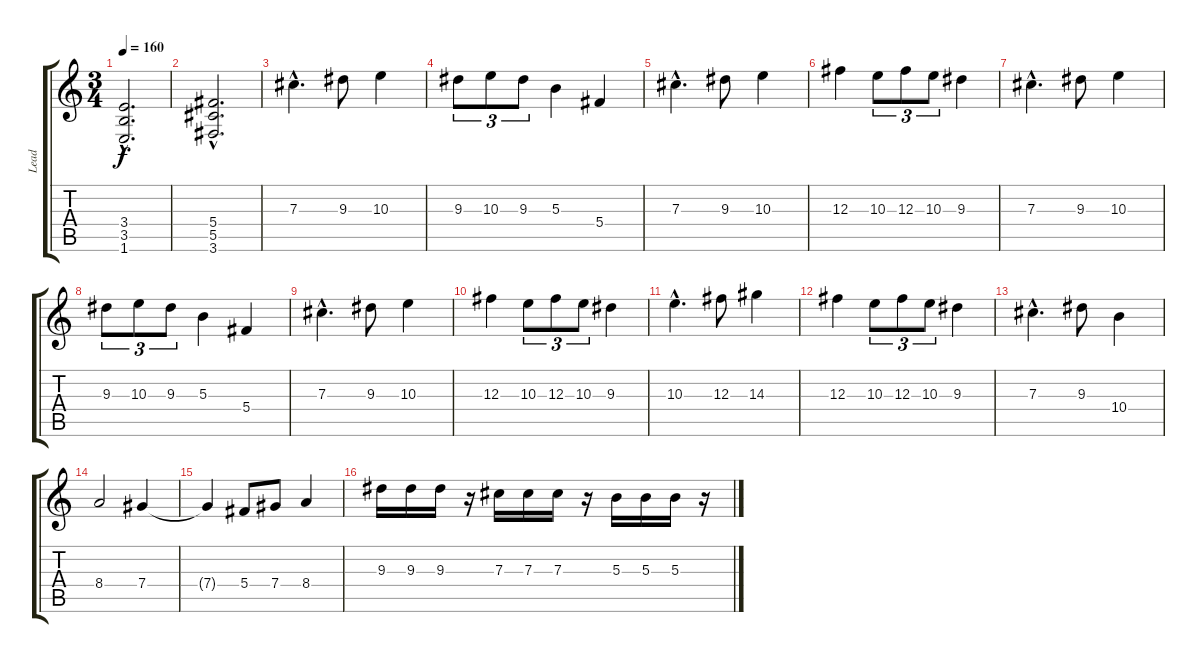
\track ("Lead" "Lead") {instrument distortionguitar}
\staff {score tabs}
\tuning (Eb4 Bb3 Gb3 Db3 Ab2 Eb2) {hide}
\ts (3 4)
\tempo 160
\clef g2
\ks c
(3.4{hac} 3.5{hac} 1.6{hac}).2{d dy f} |
(5.4{hac} 5.5{hac} 3.6{hac}).2{d} |
7.3{hac}.4{d} 9.3.8 10.3.4 |
9.3.8{tu (3 2)} 10.3.8{tu (3 2)} 9.3.8{tu (3 2)} 5.3.4 5.4.4 |
7.3{hac}.4{d} 9.3.8 10.3.4 |
12.3.4 10.3.8{tu (3 2)} 12.3.8{tu (3 2)} 10.3.8{tu (3 2)} 9.3.4 |
7.3{hac}.4{d} 9.3.8 10.3.4 |
9.3.8{tu (3 2)} 10.3.8{tu (3 2)} 9.3.8{tu (3 2)} 5.3.4 5.4.4 |
7.3{hac}.4{d} 9.3.8 10.3.4 |
12.3.4 10.3.8{tu (3 2)} 12.3.8{tu (3 2)} 10.3.8{tu (3 2)} 9.3.4 |
10.3{hac}.4{d} 12.3.8 14.3.4 |
12.3.4 10.3.8{tu (3 2)} 12.3.8{tu (3 2)} 10.3.8{tu (3 2)} 9.3.4 |
7.3{hac}.4{d} 9.3.8 10.4.4 |
8.4.2 7.4.4 |
7.4{t}.4 5.4.8 7.4.8 8.4.4 |
9.3.16 9.3.16 9.3.16 r.16 7.3.16 7.3.16 7.3.16 r.16 5.3.16 5.3.16 5.3.16 r.16
